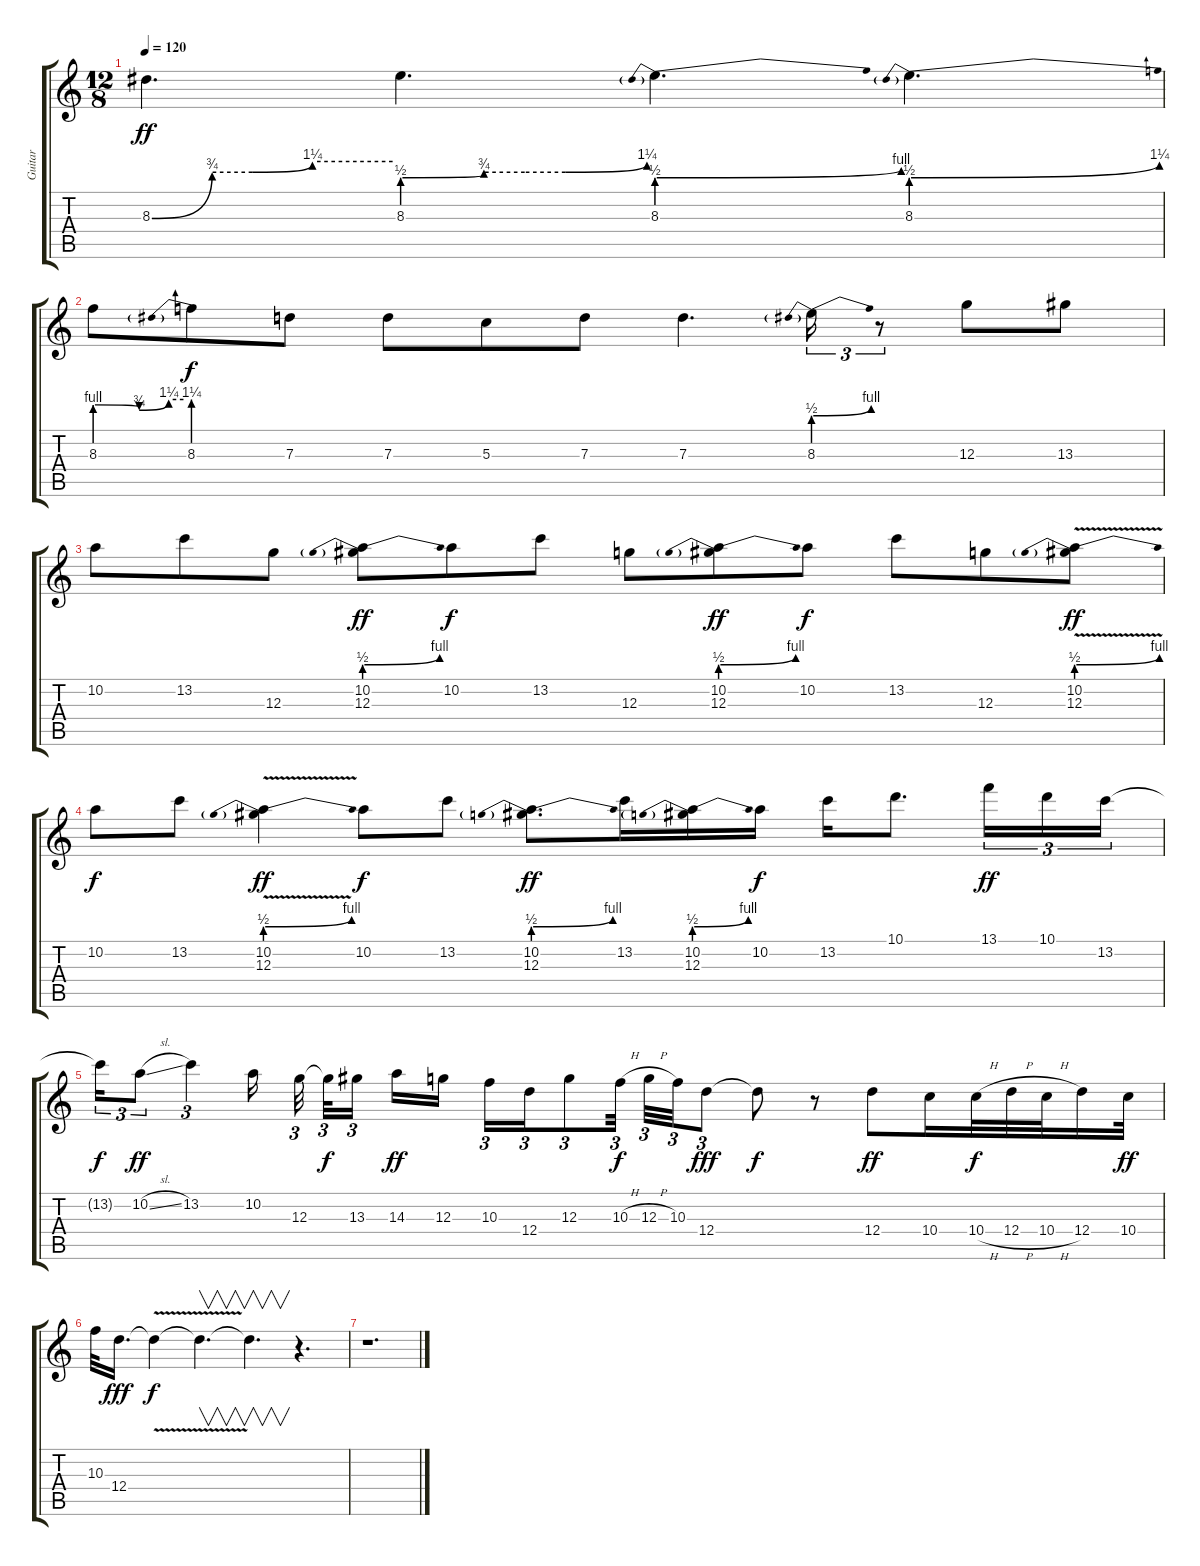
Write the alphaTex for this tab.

\track ("Guitar" "Guitar") {instrument overdrivenguitar}
\staff {score tabs}
\tuning (E4 B3 G3 D3 A2 E2) {hide}
\ts (12 8)
\tempo 120
\clef g2
\ks c
8.3{be (custom 0 0 15 3 25 3 40 5 60 5)}.4{d dy ff} 8.3{be (custom 0 2 20 3 30 3 40 3 60 5)}.4{d} 8.3{be (prebendbend 0 2 60 4)}.4{d} 8.3{be (prebendbend 0 2 60 5)}.4{d} |
8.3{be (custom 0 4 30 3 50 5 60 5)}.8 8.3{be (prebend 0 5 60 5)}.8{dy f} 7.3.8 7.3.8 5.3.8 7.3.8 7.3.4{d} 8.3{be (prebendbend 0 2 60 4)}.16{tu (3 2)} r.8{tu (3 2)} 12.3.8 13.3.8 |
10.2.8 13.2.8 12.3.8 (10.2 12.3{be (prebendbend 0 2 60 4)}).8{dy ff} 10.2.8{dy f} 13.2.8 12.3.8 (10.2 12.3{be (prebendbend 0 2 60 4)}).8{dy ff} 10.2.8{dy f} 13.2.8 12.3.8 (10.2 12.3{be (prebendbend 0 2 60 4) v}).8{dy ff} |
10.2.8{dy f} 13.2.8 (10.2 12.3{be (prebendbend 0 2 60 4) v}).4{dy ff} 10.2.8{dy f} 13.2.8 (10.2 12.3{be (prebendbend 0 2 60 4)}).8{d dy ff} 13.2.16 (10.2 12.3{be (prebendbend 0 2 60 4)}).16 10.2.16{dy f} 13.2.16 10.1.8{d} 13.1.16{tu (3 2) dy ff} 10.1.16{tu (3 2)} 13.2.16{tu (3 2)} |
13.2{t}.16{tu (3 2) dy f} 10.2{sl}.8{tu (3 2) dy ff} 13.2.4{tu (3 2)} 10.2.16 12.3.32{tu (3 2)} 12.3{t}.32{tu (3 2) dy f} 13.3.16{tu (3 2) beam splitsecondary} 14.3.16{dy ff} 12.3.16{beam splitsecondary} 10.3.16{tu (3 2)} 12.4.16{tu (3 2)} 12.3.8{tu (3 2)} 10.3{h}.32{tu (3 2) dy f} 12.3{h}.32{tu (3 2)} 10.3.32{tu (3 2)} 12.4.8{tu (3 2) dy fff} 12.4{t}.8{dy f} r.8 12.4.8{dy ff} 10.4.16 10.4{h}.32{dy f} 12.4{h}.32 10.4{h}.32 12.4.16 10.4.32{dy ff} |
10.3.32 12.4.16{d dy fff} 12.4{v t}.4{dy f volume 6} 12.4{t}.4{v d} 12.4{t}.4{v d} r.4{d} |
r.1{d}
